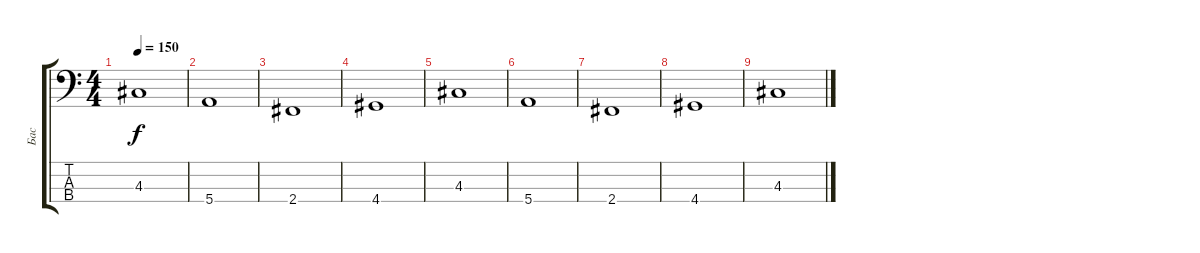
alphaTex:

\track ("Бас" "Бас") {instrument electricbassfinger}
\staff {score tabs}
\tuning (G2 D2 A1 E1) {hide}
\ts (4 4)
\tempo 150
\clef f4
\ks c
4.3.1{dy f} |
5.4.1 |
2.4.1 |
4.4.1 |
4.3.1 |
5.4.1 |
2.4.1 |
4.4.1 |
4.3.1
